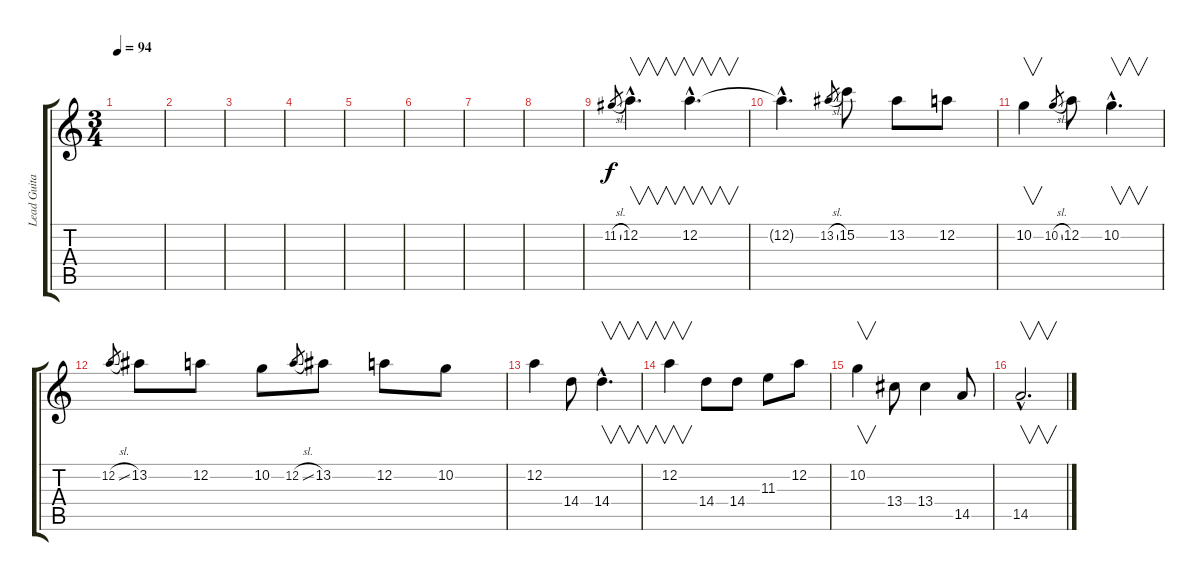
\track ("Lead Guitar" "Lead Guita") {instrument distortionguitar}
\staff {score tabs}
\tuning (D4 A3 F3 C3 G2 D2) {hide}
\ts (3 4)
\tempo 94
\clef g2
\ks c
|
|
|
|
|
|
|
|
11.2{sl}.8{gr} 12.2{hac}.4{v d} 12.2{hac}.4{v d} |
12.2{hac t}.4{d} 13.2{sl}.8{gr} 15.2.8 13.2.8 12.2.8 |
10.2.4{v} 10.2{sl}.8{gr} 12.2.8 10.2{hac}.4{v d} |
12.2{sl}.8{gr} 13.2.8 12.2.8 10.2.8 12.2{sl}.8{gr} 13.2.8 12.2.8 10.2.8 |
12.2.4 14.4.8 14.4{hac}.4{v d} |
12.2.4{v} 14.4.8 14.4.8 11.3.8 12.2.8 |
10.2.4{v} 13.4.8 13.4.4 14.5.8 |
14.5{hac}.2{v d}
